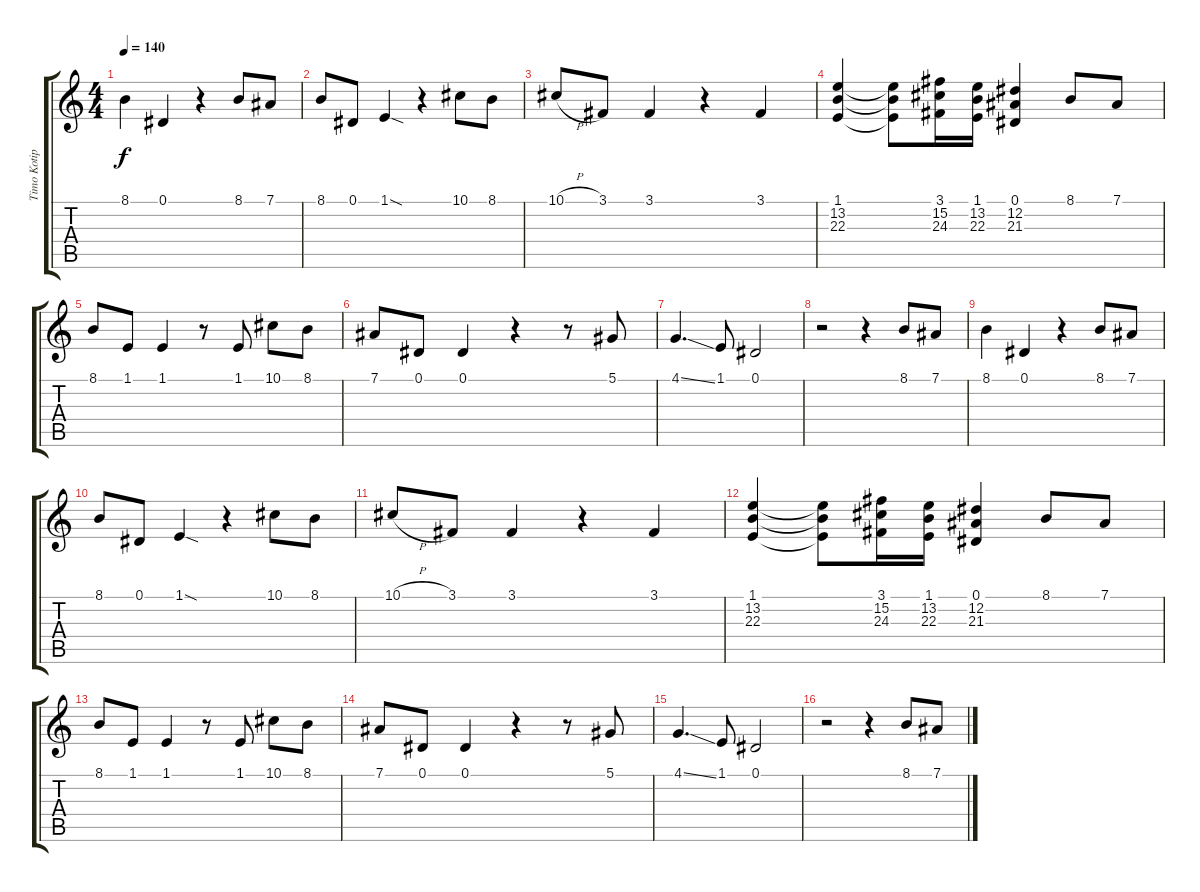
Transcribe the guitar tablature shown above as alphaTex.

\track ("Timo Kotipelto" "Timo Kotip") {instrument choiraahs}
\staff {score tabs}
\tuning (Eb4 Bb3 Gb3 Db3 Ab2 Eb2) {hide}
\ts (4 4)
\tempo 140
\clef g2
\ks c
8.1.4{dy f} 0.1.4 r.4 8.1.8 7.1.8 |
8.1.8 0.1.8 1.1{sod}.4 r.4 10.1.8 8.1.8 |
10.1{h}.8 3.1.8 3.1.4 r.4 3.1.4 |
(1.1 13.2 22.3).4 (1.1{t} 13.2{t} 22.3{t}).8 (3.1 15.2 24.3).16 (1.1 13.2 22.3).16 (0.1 12.2 21.3).4 8.1.8 7.1.8 |
8.1.8 1.1.8 1.1.4 r.8 1.1.8 10.1.8 8.1.8 |
7.1.8 0.1.8 0.1.4 r.4 r.8 5.1.8 |
4.1{ss}.4{d} 1.1.8 0.1.2 |
r.2 r.4 8.1.8 7.1.8 |
8.1.4 0.1.4 r.4 8.1.8 7.1.8 |
8.1.8 0.1.8 1.1{sod}.4 r.4 10.1.8 8.1.8 |
10.1{h}.8 3.1.8 3.1.4 r.4 3.1.4 |
(1.1 13.2 22.3).4 (1.1{t} 13.2{t} 22.3{t}).8 (3.1 15.2 24.3).16 (1.1 13.2 22.3).16 (0.1 12.2 21.3).4 8.1.8 7.1.8 |
8.1.8 1.1.8 1.1.4 r.8 1.1.8 10.1.8 8.1.8 |
7.1.8 0.1.8 0.1.4 r.4 r.8 5.1.8 |
4.1{ss}.4{d} 1.1.8 0.1.2 |
r.2 r.4 8.1.8 7.1.8
